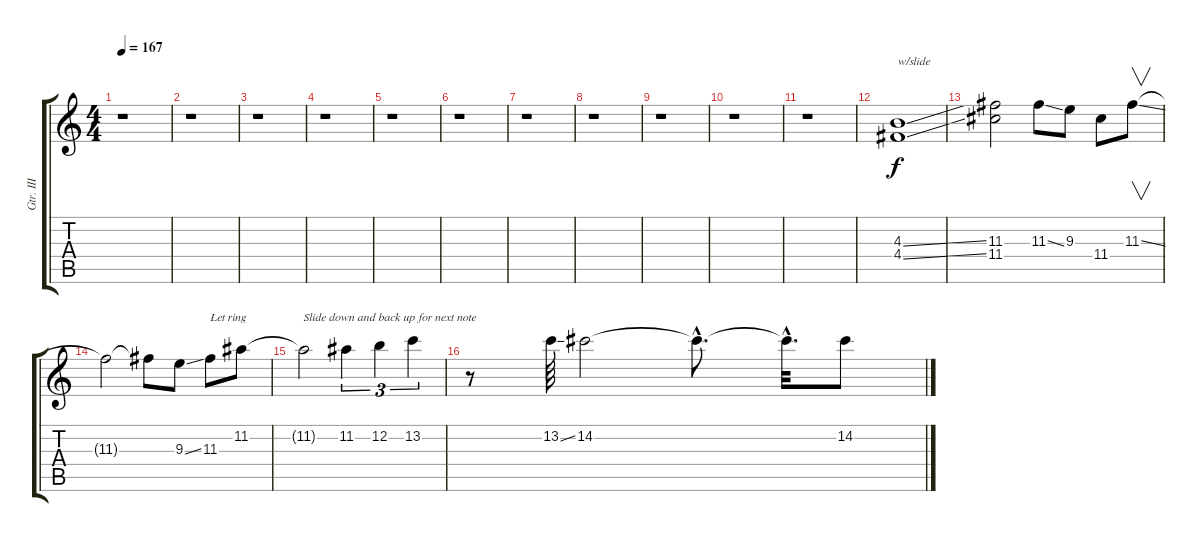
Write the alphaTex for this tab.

\track ("Gtr. III" "Gtr. III") {instrument distortionguitar}
\staff {score tabs}
\tuning (E4 B3 G3 D3 A2 E2) {hide}
\ts (4 4)
\tempo 167
\clef g2
\ks c
r.1{dy f} |
r.1 |
r.1 |
r.1 |
r.1 |
r.1 |
r.1 |
r.1 |
r.1 |
r.1 |
r.1 |
(4.3{ss} 4.4{ss}).1{txt "w/slide"} |
(11.3 11.4).2 11.3{ss}.8 9.3.8 11.4.8 11.3{ss}.8{v} |
11.3{t}.2 11.3{t}.8 9.3{ss}.8 11.3.8{txt "Let ring"} 11.2.8 |
11.2{t}.2{txt "Slide down and back up for next note"} 11.2.4{tu (3 2)} 12.2.4{tu (3 2)} 13.2.4{tu (3 2)} |
r.8 13.2{ss}.64 14.2.2 14.2{hac t}.8{d} 14.2{hac t}.32{d} 14.2{ss}.8
